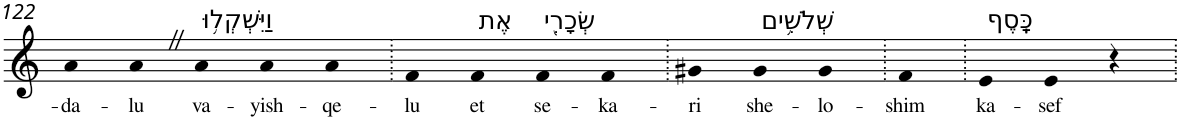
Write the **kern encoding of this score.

**kern	**text
*part1	*part1
*staff1	*staff1
*I"Piano	*
*I'Pno	*
!!LO:PB:g=z
*clefG2	*
*k[]	*
=122	=122
!	!LO:LY:b
4a	-da-
!	!LO:LY:b
4aZ	-lu
!LO:TX:a:t=וַיִּשְׁקְל֥וּ	!
!	!LO:LY:b
4a	va-
!	!LO:LY:b
4a	-yish-
!	!LO:LY:b
4a	-qe-
=123.	=123.
!	!LO:LY:b
4f	-lu
!LO:TX:a:t=אֶת	!
!	!LO:LY:b
4f	et
!LO:TX:a:t=שְׂכָרִ֖י	!
!	!LO:LY:b
4f	se-
!	!LO:LY:b
4f	-ka-
=124.	=124.
!	!LO:LY:b
4g#X	-ri
!LO:TX:a:t=שְׁלֹשִׁ֥ים	!
!	!LO:LY:b
4g#	she-
!	!LO:LY:b
4g#	-lo-
=125.	=125.
!	!LO:LY:b
4f	-shim
=126.	=126.
!LO:TX:a:t=כָּֽסֶף	!
!	!LO:LY:b
4e	ka-
!	!LO:LY:b
4e	-sef
4r	.
=.	=.
*-	*-
